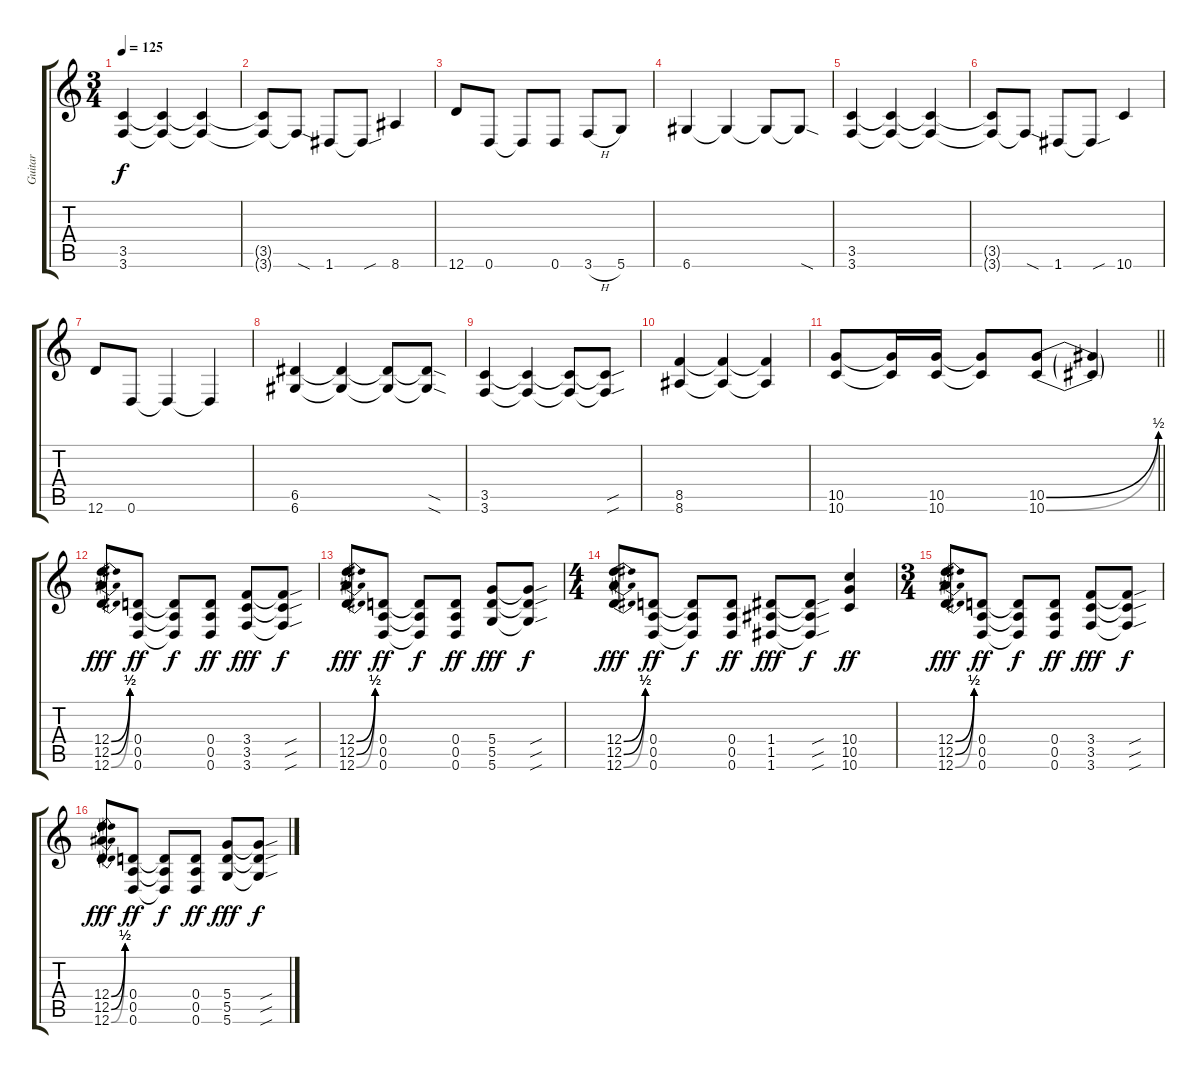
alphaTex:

\track ("Guitar" "Guitar") {instrument overdrivenguitar}
\staff {score tabs}
\tuning (E4 B3 G3 D3 A2 D2) {hide}
\ts (3 4)
\tempo 125
\clef g2
\ks c
(3.5 3.6).4{dy f} (3.5{t} 3.6{t}).4 (3.5{t} 3.6{t}).4 |
(3.5{t} 3.6{t}).8 3.6{sod t}.8 1.6.8 1.6{sou t}.8 8.6.4 |
12.6.8 0.6.8 0.6{t}.8 0.6.8 3.6{h}.8 5.6.8 |
6.6.4 6.6{t}.4 6.6{t}.8 6.6{sod t}.8 |
(3.5 3.6).4 (3.5{t} 3.6{t}).4 (3.5{t} 3.6{t}).4 |
(3.5{t} 3.6{t}).8 3.6{sod t}.8 1.6.8 1.6{sou t}.8 10.6.4 |
12.6.8 0.6.8 0.6{t}.4 0.6{t}.4 |
(6.5 6.6).4 (6.5{t} 6.6{t}).4 (6.5{t} 6.6{t}).8 (6.5{sod t} 6.6{sod t}).8 |
(3.5 3.6).4 (3.5{t} 3.6{t}).4 (3.5{t} 3.6{t}).8 (3.5{sou t} 3.6{sou t}).8 |
(8.5 8.6).4 (8.5{t} 8.6{t}).4 (8.5{t} 8.6{t}).4 |
\barLineRight lightlight
(10.5 10.6).8 (10.5{t} 10.6{t}).16 (10.5 10.6).16 (10.5{t} 10.6{t}).8 (10.5{be (bend 0 0 60 2)} 10.6{be (bend 0 0 60 2)}).8 (10.5{t} 10.6{t}).4 |
\section ("" "")
(12.4{be (bend 0 0 60 2)} 12.5{be (bend 0 0 60 2)} 12.6{be (bend 0 0 60 2)}).8{dy fff} (0.4 0.5 0.6).8{dy ff} (0.4{t} 0.5{t} 0.6{t}).8{dy f} (0.4 0.5 0.6).8{dy ff} (3.4 3.5 3.6).8{dy fff} (3.4{sou t} 3.5{sou t} 3.6{sou t}).8{dy f} |
(12.4{be (bend 0 0 60 2)} 12.5{be (bend 0 0 60 2)} 12.6{be (bend 0 0 60 2)}).8{dy fff} (0.4 0.5 0.6).8{dy ff} (0.4{t} 0.5{t} 0.6{t}).8{dy f} (0.4 0.5 0.6).8{dy ff} (5.4 5.5 5.6).8{dy fff} (5.4{sou t} 5.5{sou t} 5.6{sou t}).8{dy f} |
\ts (4 4)
(12.4{be (bend 0 0 60 2)} 12.5{be (bend 0 0 60 2)} 12.6{be (bend 0 0 60 2)}).8{dy fff} (0.4 0.5 0.6).8{dy ff} (0.4{t} 0.5{t} 0.6{t}).8{dy f} (0.4 0.5 0.6).8{dy ff} (1.4 1.5 1.6).8{dy fff} (1.4{sou t} 1.5{sou t} 1.6{sou t}).8{dy f} (10.4 10.5 10.6).4{dy ff} |
\ts (3 4)
(12.4{be (bend 0 0 60 2)} 12.5{be (bend 0 0 60 2)} 12.6{be (bend 0 0 60 2)}).8{dy fff} (0.4 0.5 0.6).8{dy ff} (0.4{t} 0.5{t} 0.6{t}).8{dy f} (0.4 0.5 0.6).8{dy ff} (3.4 3.5 3.6).8{dy fff} (3.4{sou t} 3.5{sou t} 3.6{sou t}).8{dy f} |
(12.4{be (bend 0 0 60 2)} 12.5{be (bend 0 0 60 2)} 12.6{be (bend 0 0 60 2)}).8{dy fff} (0.4 0.5 0.6).8{dy ff} (0.4{t} 0.5{t} 0.6{t}).8{dy f} (0.4 0.5 0.6).8{dy ff} (5.4 5.5 5.6).8{dy fff} (5.4{sou t} 5.5{sou t} 5.6{sou t}).8{dy f}
